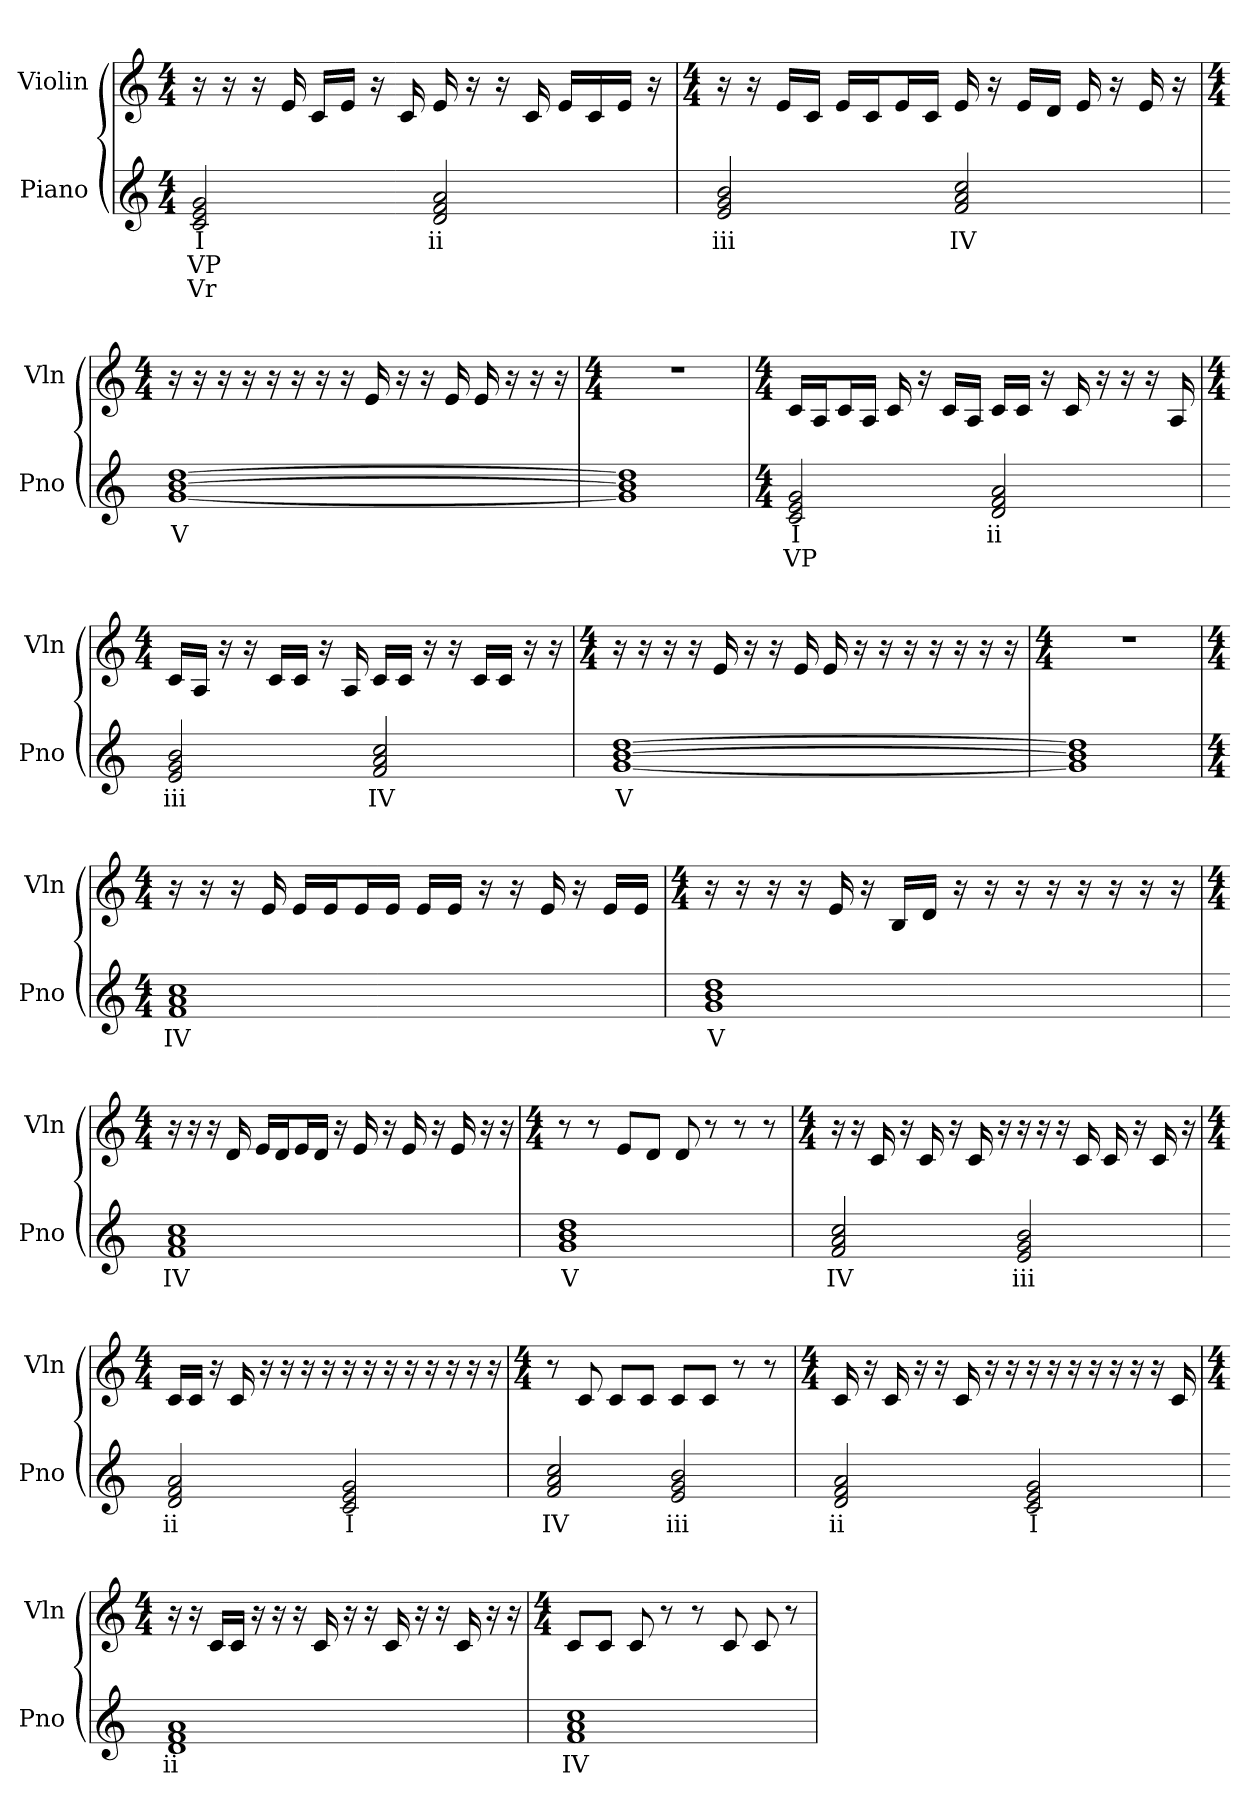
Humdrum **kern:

**kern	**text	**text	**text	**kern
*part2	*part2	*part2	*part2	*part1
*staff2	*staff2	*staff2	*staff2	*staff1
*I"Piano	*	*	*	*I"Violin
*I'Pno	*	*	*	*I'Vln
*k[]	*	*	*	*
*C:	*	*	*	*
*M4/4	*	*	*	*M4/4
=	=	=	=	=
2c 2e 2g	I	VP	Vr	16r
.	.	.	.	16r
.	.	.	.	16r
.	.	.	.	16e
.	.	.	.	16cLL
.	.	.	.	16eJJ
.	.	.	.	16r
.	.	.	.	16c
2d 2f 2a	ii	.	.	16e
.	.	.	.	16r
.	.	.	.	16r
.	.	.	.	16c
.	.	.	.	16eLL
.	.	.	.	16c
.	.	.	.	16eJJ
.	.	.	.	16r
=	=	=	=	=
*k[]	*	*	*	*
*C:	*	*	*	*
*	*	*	*	*M4/4
2e 2g 2b	iii	.	.	16r
.	.	.	.	16r
.	.	.	.	16eLL
.	.	.	.	16cJJ
.	.	.	.	16eLL
.	.	.	.	16cJ
.	.	.	.	16eL
.	.	.	.	16cJJ
2f 2a 2cc	IV	.	.	16e
.	.	.	.	16r
.	.	.	.	16eLL
.	.	.	.	16dJJ
.	.	.	.	16e
.	.	.	.	16r
.	.	.	.	16e
.	.	.	.	16r
=	=	=	=	=
*k[]	*	*	*	*
*C:	*	*	*	*
*	*	*	*	*M4/4
[1g [1b [1dd	V	.	.	16r
.	.	.	.	16r
.	.	.	.	16r
.	.	.	.	16r
.	.	.	.	16r
.	.	.	.	16r
.	.	.	.	16r
.	.	.	.	16r
.	.	.	.	16e
.	.	.	.	16r
.	.	.	.	16r
.	.	.	.	16e
.	.	.	.	16e
.	.	.	.	16r
.	.	.	.	16r
.	.	.	.	16r
=	=	=	=	=
*k[]	*	*	*	*
*C:	*	*	*	*
*	*	*	*	*M4/4
1g] 1b] 1dd]	.	.	.	1r
=	=	=	=	=
*k[]	*	*	*	*
*C:	*	*	*	*
*M4/4	*	*	*	*M4/4
2c 2e 2g	I	VP	.	16cLL
.	.	.	.	16AJ
.	.	.	.	16cL
.	.	.	.	16AJJ
.	.	.	.	16c
.	.	.	.	16r
.	.	.	.	16cLL
.	.	.	.	16AJJ
2d 2f 2a	ii	.	.	16cLL
.	.	.	.	16cJJ
.	.	.	.	16r
.	.	.	.	16c
.	.	.	.	16r
.	.	.	.	16r
.	.	.	.	16r
.	.	.	.	16A
=	=	=	=	=
*k[]	*	*	*	*
*C:	*	*	*	*
*	*	*	*	*M4/4
2e 2g 2b	iii	.	.	16cLL
.	.	.	.	16AJJ
.	.	.	.	16r
.	.	.	.	16r
.	.	.	.	16cLL
.	.	.	.	16cJJ
.	.	.	.	16r
.	.	.	.	16A
2f 2a 2cc	IV	.	.	16cLL
.	.	.	.	16cJJ
.	.	.	.	16r
.	.	.	.	16r
.	.	.	.	16cLL
.	.	.	.	16cJJ
.	.	.	.	16r
.	.	.	.	16r
=	=	=	=	=
*k[]	*	*	*	*
*C:	*	*	*	*
*	*	*	*	*M4/4
[1g [1b [1dd	V	.	.	16r
.	.	.	.	16r
.	.	.	.	16r
.	.	.	.	16r
.	.	.	.	16e
.	.	.	.	16r
.	.	.	.	16r
.	.	.	.	16e
.	.	.	.	16e
.	.	.	.	16r
.	.	.	.	16r
.	.	.	.	16r
.	.	.	.	16r
.	.	.	.	16r
.	.	.	.	16r
.	.	.	.	16r
=	=	=	=	=
*k[]	*	*	*	*
*C:	*	*	*	*
*	*	*	*	*M4/4
1g] 1b] 1dd]	.	.	.	1r
=	=	=	=	=
*k[]	*	*	*	*
*C:	*	*	*	*
*M4/4	*	*	*	*M4/4
1f 1a 1cc	IV	.	.	16r
.	.	.	.	16r
.	.	.	.	16r
.	.	.	.	16e
.	.	.	.	16eLL
.	.	.	.	16eJ
.	.	.	.	16eL
.	.	.	.	16eJJ
.	.	.	.	16eLL
.	.	.	.	16eJJ
.	.	.	.	16r
.	.	.	.	16r
.	.	.	.	16e
.	.	.	.	16r
.	.	.	.	16eLL
.	.	.	.	16eJJ
=	=	=	=	=
*k[]	*	*	*	*
*C:	*	*	*	*
*	*	*	*	*M4/4
1g 1b 1dd	V	.	.	16r
.	.	.	.	16r
.	.	.	.	16r
.	.	.	.	16r
.	.	.	.	16e
.	.	.	.	16r
.	.	.	.	16BLL
.	.	.	.	16dJJ
.	.	.	.	16r
.	.	.	.	16r
.	.	.	.	16r
.	.	.	.	16r
.	.	.	.	16r
.	.	.	.	16r
.	.	.	.	16r
.	.	.	.	16r
=	=	=	=	=
*k[]	*	*	*	*
*C:	*	*	*	*
*	*	*	*	*M4/4
1f 1a 1cc	IV	.	.	16r
.	.	.	.	16r
.	.	.	.	16r
.	.	.	.	16d
.	.	.	.	16eLL
.	.	.	.	16dJ
.	.	.	.	16eL
.	.	.	.	16dJJ
.	.	.	.	16r
.	.	.	.	16e
.	.	.	.	16r
.	.	.	.	16e
.	.	.	.	16r
.	.	.	.	16e
.	.	.	.	16r
.	.	.	.	16r
=	=	=	=	=
*k[]	*	*	*	*
*C:	*	*	*	*
*	*	*	*	*M4/4
1g 1b 1dd	V	.	.	8r
.	.	.	.	8r
.	.	.	.	8eL
.	.	.	.	8dJ
.	.	.	.	8d
.	.	.	.	8r
.	.	.	.	8r
.	.	.	.	8r
=	=	=	=	=
*k[]	*	*	*	*
*C:	*	*	*	*
*	*	*	*	*M4/4
2f 2a 2cc	IV	.	.	16r
.	.	.	.	16r
.	.	.	.	16c
.	.	.	.	16r
.	.	.	.	16c
.	.	.	.	16r
.	.	.	.	16c
.	.	.	.	16r
2e 2g 2b	iii	.	.	16r
.	.	.	.	16r
.	.	.	.	16r
.	.	.	.	16c
.	.	.	.	16c
.	.	.	.	16r
.	.	.	.	16c
.	.	.	.	16r
=	=	=	=	=
*k[]	*	*	*	*
*C:	*	*	*	*
*	*	*	*	*M4/4
2d 2f 2a	ii	.	.	16cLL
.	.	.	.	16cJJ
.	.	.	.	16r
.	.	.	.	16c
.	.	.	.	16r
.	.	.	.	16r
.	.	.	.	16r
.	.	.	.	16r
2c 2e 2g	I	.	.	16r
.	.	.	.	16r
.	.	.	.	16r
.	.	.	.	16r
.	.	.	.	16r
.	.	.	.	16r
.	.	.	.	16r
.	.	.	.	16r
=	=	=	=	=
*k[]	*	*	*	*
*C:	*	*	*	*
*	*	*	*	*M4/4
2f 2a 2cc	IV	.	.	8r
.	.	.	.	8c
.	.	.	.	8cL
.	.	.	.	8cJ
2e 2g 2b	iii	.	.	8cL
.	.	.	.	8cJ
.	.	.	.	8r
.	.	.	.	8r
=	=	=	=	=
*k[]	*	*	*	*
*C:	*	*	*	*
*	*	*	*	*M4/4
2d 2f 2a	ii	.	.	16c
.	.	.	.	16r
.	.	.	.	16c
.	.	.	.	16r
.	.	.	.	16r
.	.	.	.	16c
.	.	.	.	16r
.	.	.	.	16r
2c 2e 2g	I	.	.	16r
.	.	.	.	16r
.	.	.	.	16r
.	.	.	.	16r
.	.	.	.	16r
.	.	.	.	16r
.	.	.	.	16r
.	.	.	.	16c
=	=	=	=	=
*k[]	*	*	*	*
*C:	*	*	*	*
*	*	*	*	*M4/4
1d 1f 1a	ii	.	.	16r
.	.	.	.	16r
.	.	.	.	16cLL
.	.	.	.	16cJJ
.	.	.	.	16r
.	.	.	.	16r
.	.	.	.	16r
.	.	.	.	16c
.	.	.	.	16r
.	.	.	.	16r
.	.	.	.	16c
.	.	.	.	16r
.	.	.	.	16r
.	.	.	.	16c
.	.	.	.	16r
.	.	.	.	16r
=	=	=	=	=
*k[]	*	*	*	*
*C:	*	*	*	*
*	*	*	*	*M4/4
1f 1a 1cc	IV	.	.	8cL
.	.	.	.	8cJ
.	.	.	.	8c
.	.	.	.	8r
.	.	.	.	8r
.	.	.	.	8c
.	.	.	.	8c
.	.	.	.	8r
=	=	=	=	=
*-	*-	*-	*-	*-
